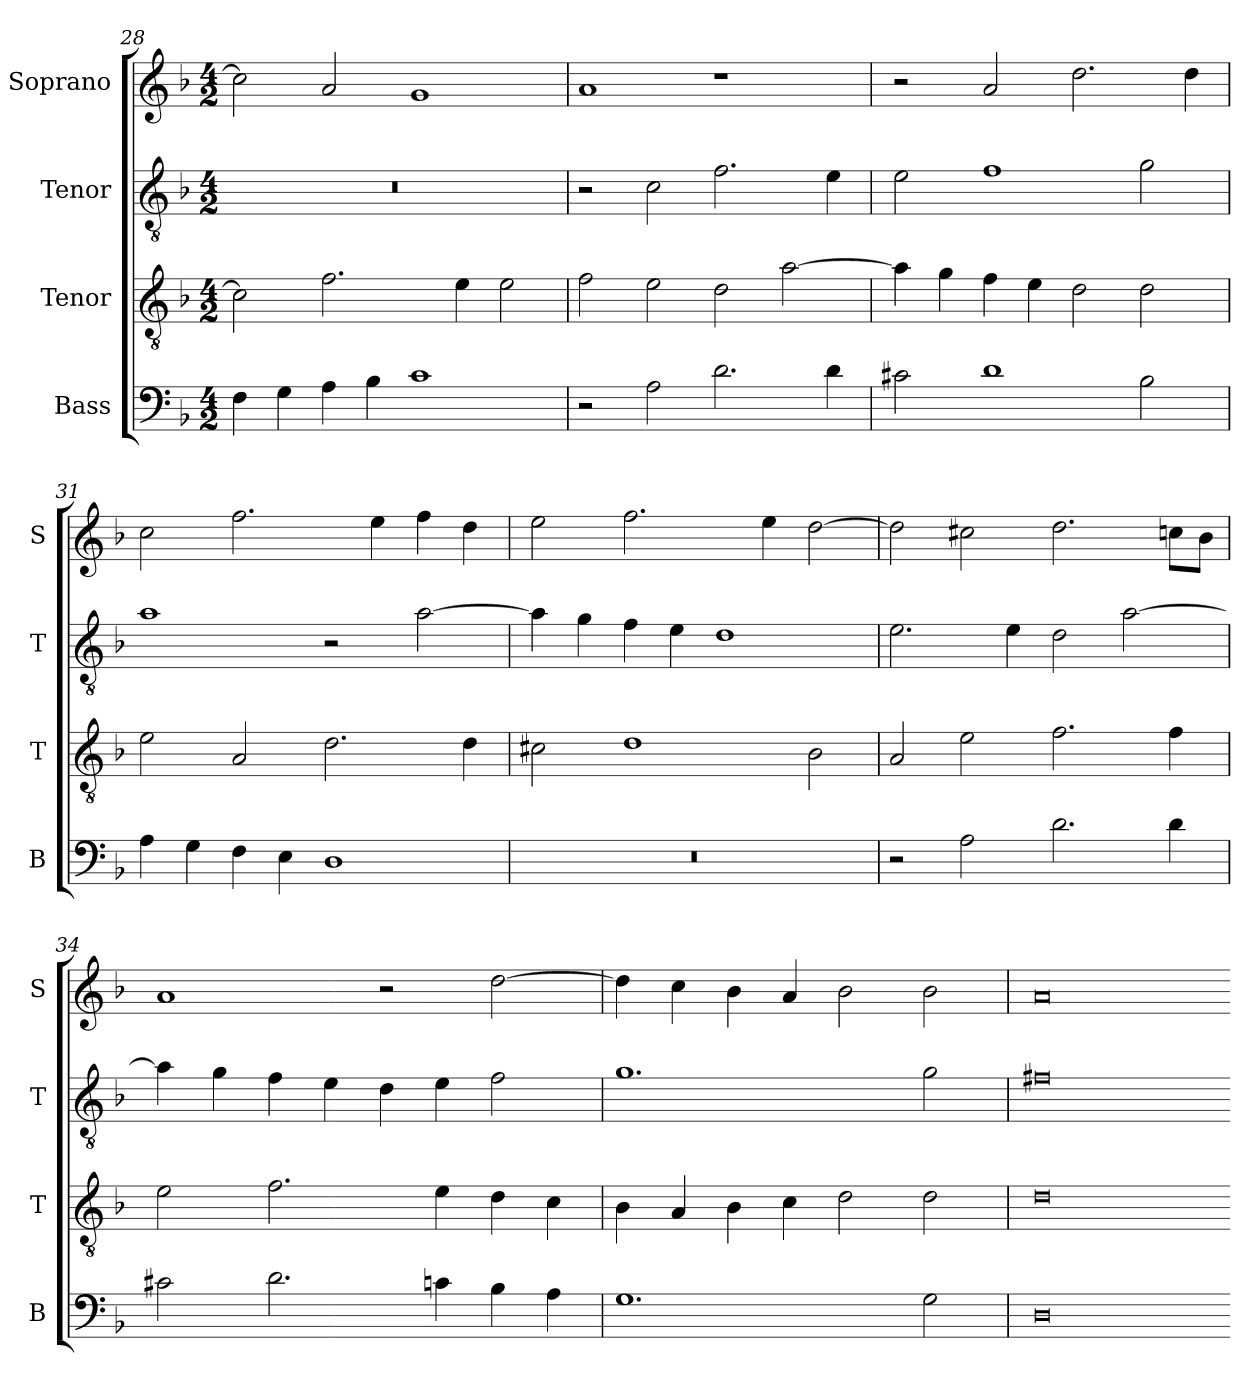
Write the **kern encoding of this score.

**kern	**kern	**kern	**kern
*part4	*part3	*part2	*part1
*staff4	*staff3	*staff2	*staff1
*I"Bass	*I"Tenor	*I"Tenor	*I"Soprano
*I'B	*I'T	*I'T	*I'S
*clefF4	*clefGv2	*clefGv2	*clefG2
*k[b-]	*k[b-]	*k[b-]	*k[b-]
*G:dor	*G:dor	*G:dor	*G:dor
*M4/2	*M4/2	*M4/2	*M4/2
=28	=28	=28	=28
4F	2c]	0r	2cc]
4G	.	.	.
4A	2.f	.	2a
4B-	.	.	.
1c	.	.	1g
.	4e	.	.
.	2e	.	.
=29	=29	=29	=29
2r	2f	2r	1a
2A	2e	2c	.
2.d	2d	2.f	1r
.	[2a	.	.
4d	.	4e	.
=30	=30	=30	=30
2c#X	4a]	2e	2r
.	4g	.	.
1d	4f	1f	2a
.	4e	.	.
.	2d	.	2.dd
2B-	2d	2g	.
.	.	.	4dd
=31	=31	=31	=31
4A	2e	1a	2cc
4G	.	.	.
4F	2A	.	2.ff
4E	.	.	.
1D	2.d	2r	.
.	.	.	4ee
.	.	[2a	4ff
.	4d	.	4dd
=32	=32	=32	=32
0r	2c#X	4a]	2ee
.	.	4g	.
.	1d	4f	2.ff
.	.	4e	.
.	.	1d	.
.	.	.	4ee
.	2B-	.	[2dd
=33	=33	=33	=33
2r	2A	2.e	2dd]
2A	2e	.	2cc#X
.	.	4e	.
2.d	2.f	2d	2.dd
.	.	[2a	.
4d	4f	.	8ccn\L
.	.	.	8b-\J
=34	=34	=34	=34
2c#X	2e	4a]	1a
.	.	4g	.
2.d	2.f	4f	.
.	.	4e	.
.	.	4d	2r
4cn	4e	4e	.
4B-	4d	2f	[2dd
4A	4c	.	.
=35	=35	=35	=35
1.G	4B-	1.g	4dd]
.	4A	.	4cc
.	4B-	.	4b-
.	4c	.	4a
.	2d	.	2b-
2G	2d	2g	2b-
=36	=36	=36	=36
0D	0d	0f#X	0a
=-	=-	=-	=-
*-	*-	*-	*-
